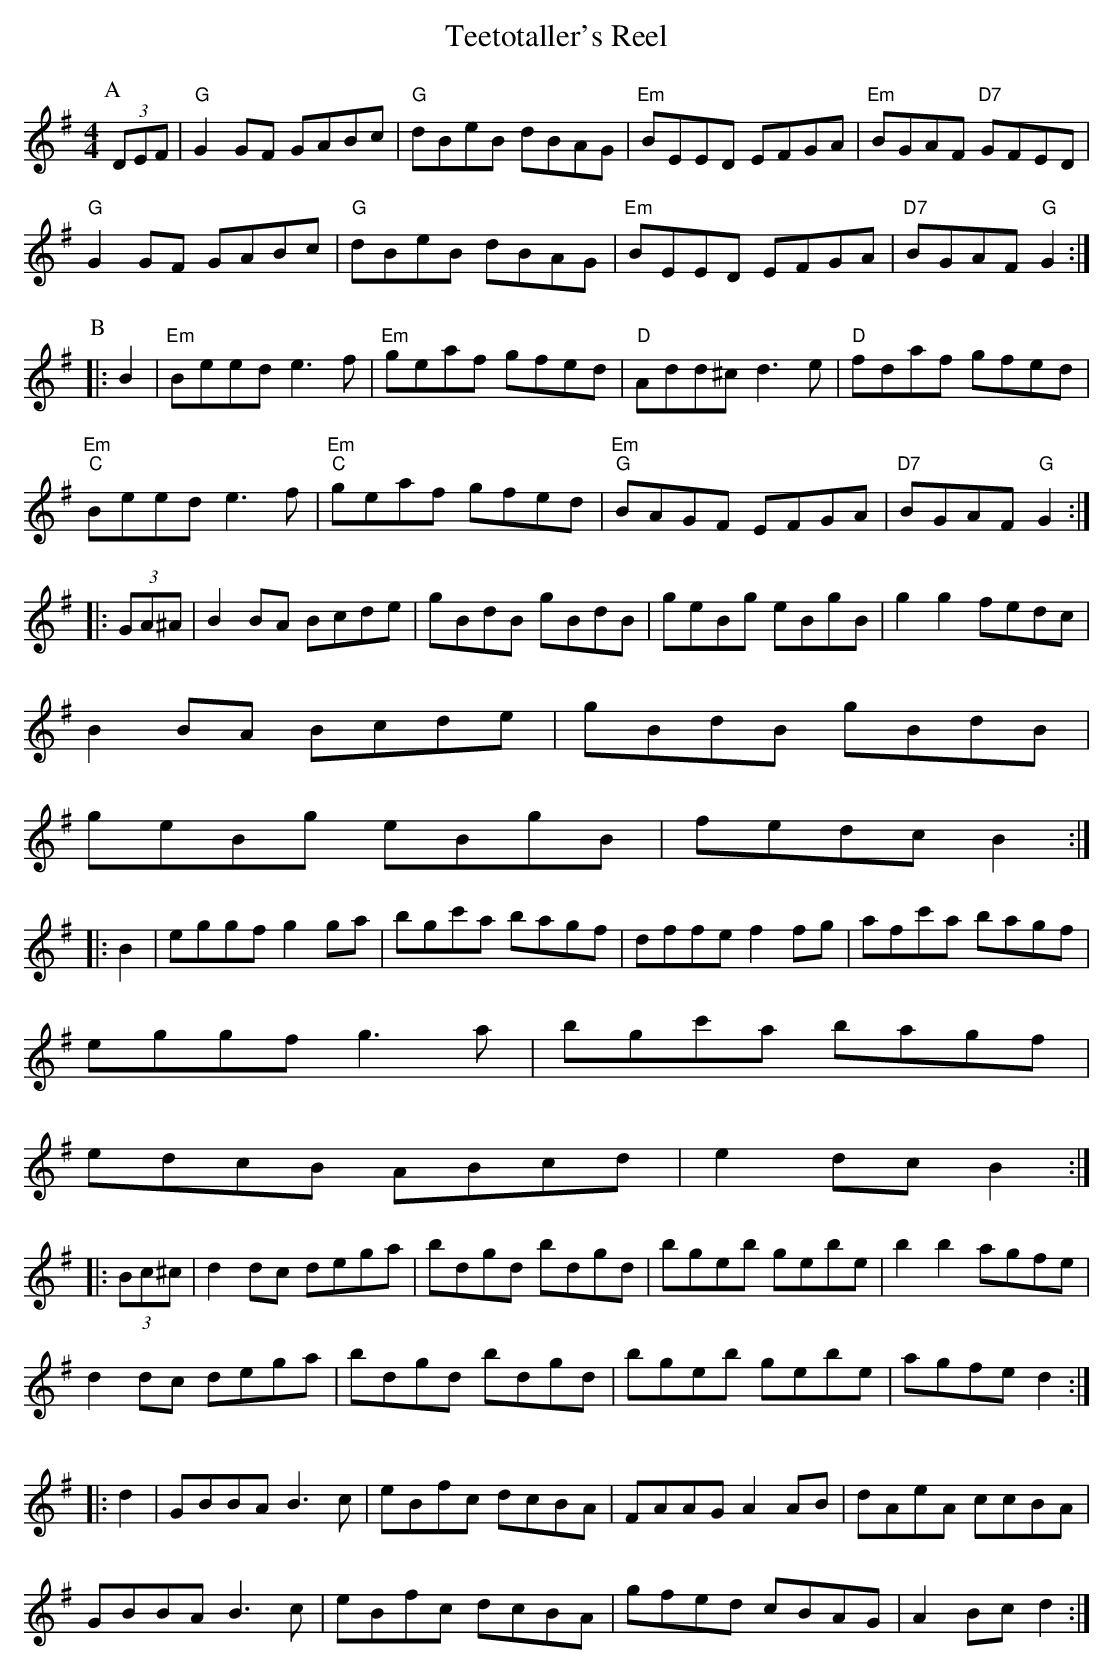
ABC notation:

X:1
T:Teetotaller's Reel
M:4/4
L:1/4
K:G
P:A
(3D/2E/2F/2|"G"GG/2F/2 G/2A/2B/2c/2|"G"d/2B/2e/2B/2 d/2B/2A/2G/2|\
"Em"B/2E/2E/2D/2 E/2F/2G/2A/2|"Em"B/2G/2A/2F/2 "D7"G/2F/2E/2D/2|
"G"GG/2F/2 G/2A/2B/2c/2|"G"d/2B/2e/2B/2 d/2B/2A/2G/2|\
"Em"B/2E/2E/2D/2 E/2F/2G/2A/2|"D7"B/2G/2A/2F/2 "G"G:|
P:B
|: B|\
"Em"B/2e/2e/2d/2 e3/2f/2         | "Em"g/2e/2a/2f/2 g/2f/2e/2d/2 |\
"D"A/2d/2d/2^c/2 d3/2e/2         | "D"f/2d/2a/2f/2 g/2f/2e/2d/2 |
"Em""C"B/2e/2e/2d/2 e3/2f/2      | "Em""C"g/2e/2a/2f/2 g/2f/2e/2d/2 |\
"Em""G"B/2A/2G/2F/2 E/2F/2G/2A/2 | "D7"B/2G/2A/2F/2 "G"G :|
|: (3G/2A/2^A/2 |\
BB/2A/2      B/2c/2d/2e/2 | g/2B/2d/2B/2 g/2B/2d/2B/2 | \
g/2e/2B/2g/2 e/2B/2g/2B/2 | gg           f/2e/2d/2c/2 |
BB/2A/2      B/2c/2d/2e/2 | g/2B/2d/2B/2 g/2B/2d/2B/2 |
g/2e/2B/2g/2 e/2B/2g/2B/2 | f/2e/2d/2c/2 B           :|
|: B | \
e/2g/2g/2f/2 gg/2a/2      | b/2g/2c'/2a/2 b/2a/2g/2f/2 | \
d/2f/2f/2e/2 ff/2g/2      | a/2f/2c'/2a/2 b/2a/2g/2f/2 |
e/2g/2g/2f/2 g3/2a/2      | b/2g/2c'/2a/2 b/2a/2g/2f/2 |
e/2d/2c/2B/2 A/2B/2c/2d/2 | ed/2c/2 B :|
|: (3B/2c/2^c/2 | \
dd/2c/2      d/2e/2g/2a/2 | b/2d/2g/2d/2 b/2d/2g/2d/2 |\
b/2g/2e/2b/2 g/2e/2b/2e/2 | bb           a/2g/2f/2e/2 |
dd/2c/2      d/2e/2g/2a/2 | b/2d/2g/2d/2 b/2d/2g/2d/2 | \
b/2g/2e/2b/2 g/2e/2b/2e/2 | a/2g/2f/2e/2 d:|
|: d |\
G/2B/2B/2A/2 B3/2c/2 | e/2B/2f/2c/2 d/2c/2B/2A/2 |\
F/2A/2A/2G/2 AA/2B/2 | d/2A/2e/2A/2 c/2c/2B/2A/2 |
G/2B/2B/2A/2 B3/2c/2 | e/2B/2f/2c/2 d/2c/2B/2A/2 |\
g/2f/2e/2d/2 c/2B/2A/2G/2 | AB/2c/2 d :|
